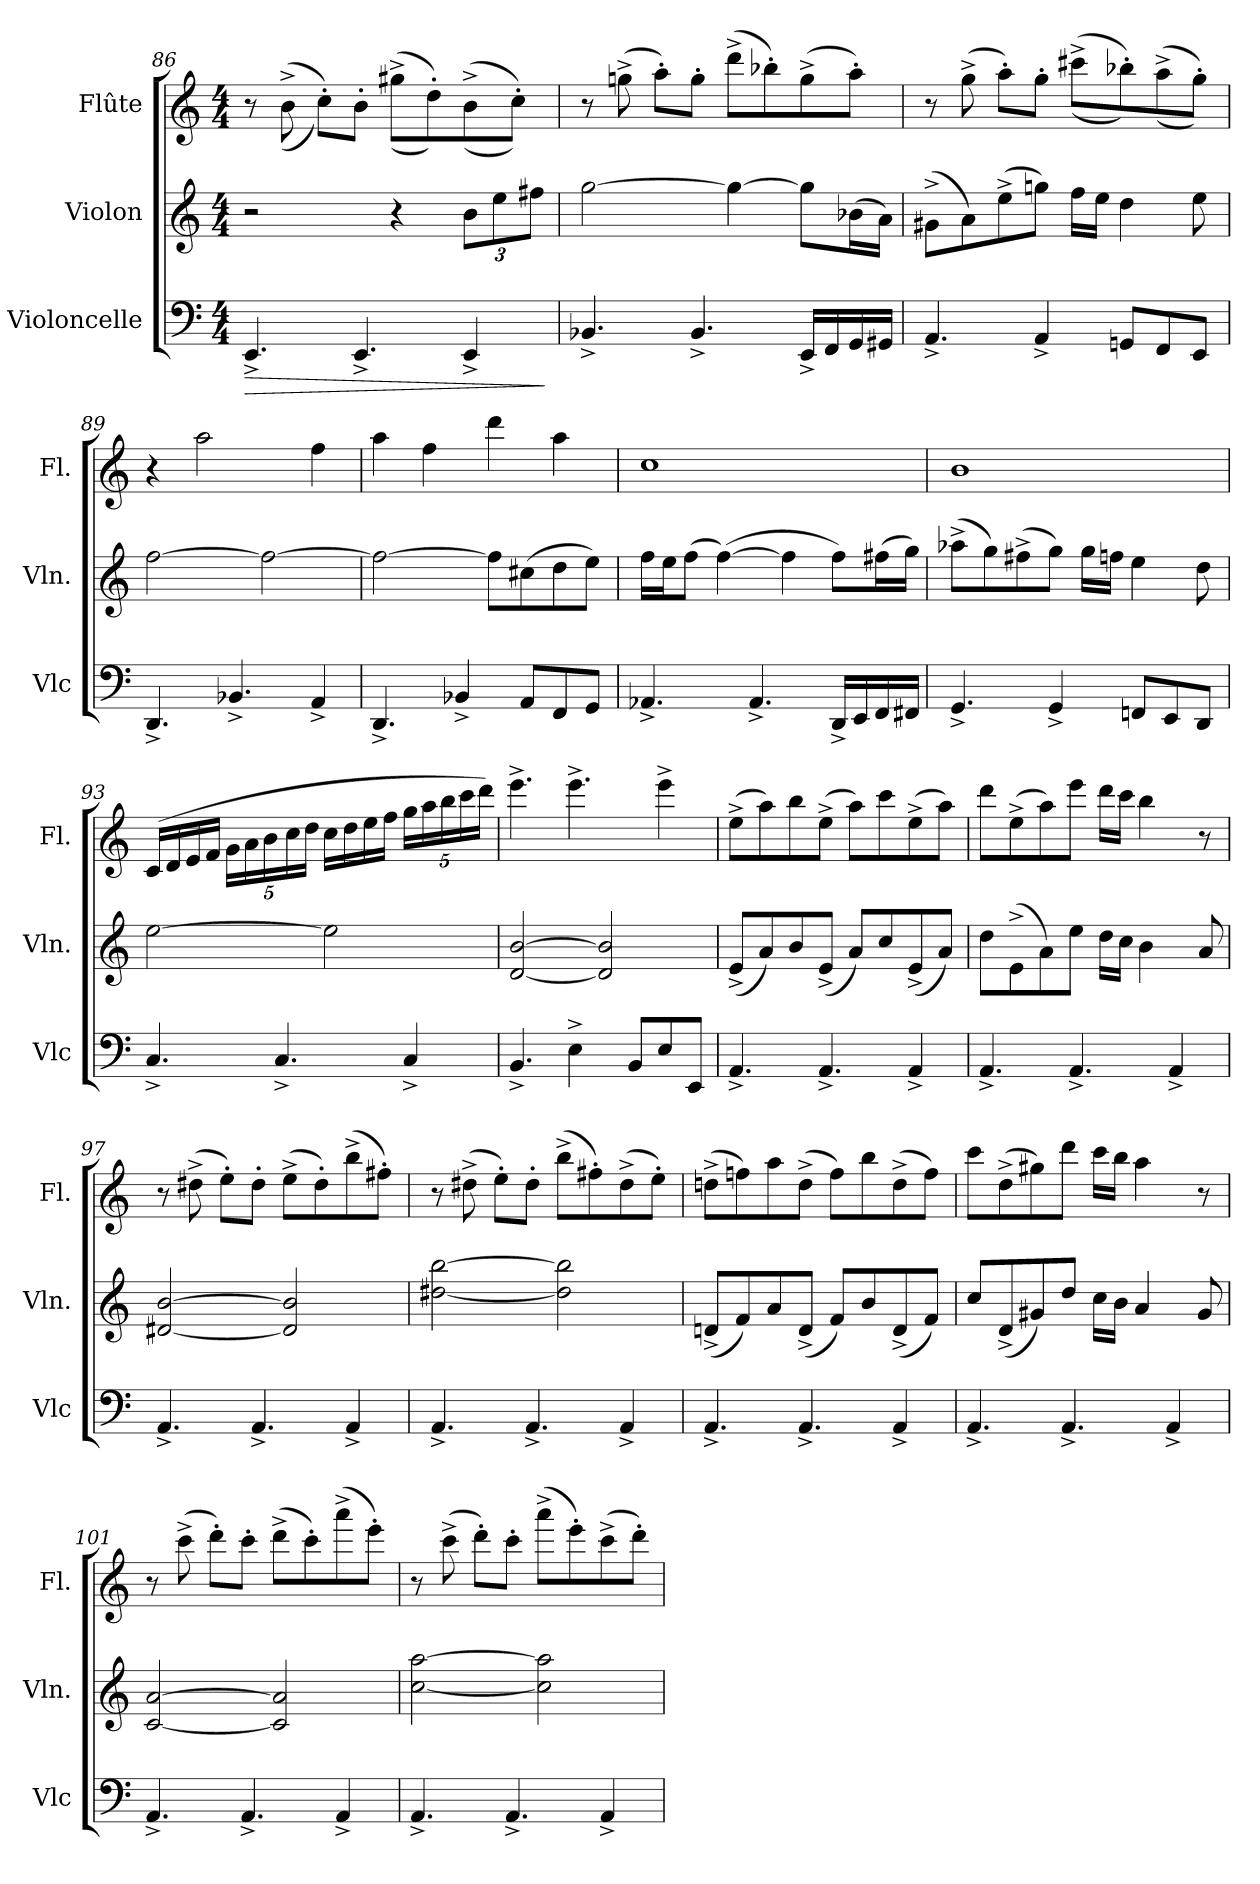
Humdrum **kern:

**kern	**dynam	**kern	**kern
*part3	*part3	*part2	*part1
*staff3	*staff3	*staff2	*staff1
*I"Violoncelle	*	*I"Violon	*I"Flûte
*I'Vlc	*	*I'Vln.	*I'Fl.
*clefF4	*	*clefG2	*clefG2
*k[]	*	*k[]	*k[]
*M4/4	*	*M4/4	*M4/4
=86	=86	=86	=86
!	!LO:HP:b	!	!
4.EE^/	>	2r	8r
.	.	.	((8b^\
.	.	.	8cc'\L))
4.EE^/	.	.	8b'\J
.	.	4r	((8gg#X^\L
.	.	.	8dd'\))
*	*	*Xbrackettup	*
4EE^/	.	12b\L	((8b^\
.	.	12ee\	.
.	.	.	8cc'\J))
.	.	12ff#X\J	.
.	]	.	.
!!LO:LB:g=z
=87	=87	=87	=87
4.BB-X^/	.	[2gg\	8r
.	.	.	(8ggn^\
.	.	.	8aa'\L)
4.BB-^/	.	.	8gg'\J
.	.	4gg\_	(8ddd^\L
.	.	.	8bb-X'\)
16EE^/LL	.	8gg\L]	(8gg^\
16FF/	.	.	.
16GG/	.	(16b-X\L	8aa'\J)
16GG#X/JJ	.	16a\JJ)	.
=88	=88	=88	=88
4.AA^/	.	(8g#X^\L	8r
.	.	8a\)	(8gg^\
.	.	(8ee^\	8aa'\L)
4AA^/	.	8ggn\J)	8gg'\J
.	.	16ff\LL	((8ccc#X^\L
.	.	16ee\JJ	.
8GGn/L	.	4dd\	8bb-X'\))
8FF/	.	.	((8aa^\
8EE/J	.	8ee\	8gg'\J))
=89	=89	=89	=89
4.DD^/	.	[2ff\	4r
.	.	.	2aa\
4.BB-X^/	.	.	.
.	.	2ff\_	.
4AA^/	.	.	4ff\
=90	=90	=90	=90
4.DD^/	.	2ff\_	4aa\
.	.	.	4ff\
4BB-X^/	.	.	.
.	.	8ff\L]	4ddd\
8AA/L	.	(8cc#X\	.
8FF/	.	8dd\	4aa\
8GG/J	.	8ee\J)	.
!!LO:LB:g=z
=91	=91	=91	=91
4.AA-X^/	.	16ff\LL	1cc
.	.	16ee\J	.
.	.	(8ff\J	.
.	.	([4ff\)	.
4.AA-^/	.	.	.
.	.	4ff\]	.
16DD^/LL	.	8ff\L)	.
16EE/	.	.	.
16FF/	.	(16ff#X\L	.
16FF#X/JJ	.	16gg\JJ)	.
=92	=92	=92	=92
4.GG^/	.	(8aa-X^\L	1b
.	.	8gg\)	.
.	.	(8ff#X^\	.
4GG^/	.	8gg\J)	.
.	.	16gg\LL	.
.	.	16ffn\JJ	.
8FFn/L	.	4ee\	.
8EE/	.	.	.
8DD/J	.	8dd\	.
=93	=93	=93	=93
4.C^/	.	[2ee\	(16c/LL
.	.	.	16d/
.	.	.	16e/
.	.	.	16f/JJ
*	*	*	*Xbrackettup
.	.	.	20g\LL
.	.	.	20a\
.	.	.	20b\
4.C^/	.	.	.
.	.	.	20cc\
.	.	.	20dd\JJ
.	.	2ee\]	16cc\LL
.	.	.	16dd\
.	.	.	16ee\
.	.	.	16ff\JJ
4C^/	.	.	20gg\LL
.	.	.	20aa\
.	.	.	20bb\
.	.	.	20ccc\
.	.	.	20ddd\JJ)
!!LO:PB:g=z
=94	=94	=94	=94
4.BB^/	.	[2d/ [2b/	4.eee^\
4E^\	.	.	4.eee^\
.	.	2d/] 2b/]	.
8BB/L	.	.	.
8E/	.	.	4eee^\
8EE/J	.	.	.
=95	=95	=95	=95
4.AA^/	.	(8e^/L	(8ee^\L
.	.	8a/)	8aa\)
.	.	8b/	8bb\
4.AA^/	.	(8e^/J	(8ee^\J
.	.	8a/L)	8aa\L)
.	.	8cc/	8ccc\
4AA^/	.	(8e^/	(8ee^\
.	.	8a/J)	8aa\J)
=96	=96	=96	=96
4.AA^/	.	8dd\L	8ddd\L
.	.	(8e^\	(8ee^\
.	.	8a\)	8aa\)
4.AA^/	.	8ee\J	8eee\J
.	.	16dd\LL	16ddd\LL
.	.	16cc\JJ	16ccc\JJ
.	.	4b\	4bb\
4AA^/	.	.	.
.	.	8a/	8r
=97	=97	=97	=97
4.AA^/	.	[2d#X/ [2b/	8r
.	.	.	(8dd#X^\
.	.	.	8ee'\L)
4.AA^/	.	.	8dd#'\J
.	.	2d#/] 2b/]	(8ee^\L
.	.	.	8dd#'\)
4AA^/	.	.	(8bb^\
.	.	.	8ff#X'\J)
!!LO:LB:g=z
=98	=98	=98	=98
4.AA^/	.	[2dd#X\ [2bb\	8r
.	.	.	(8dd#X^\
.	.	.	8ee'\L)
4.AA^/	.	.	8dd#'\J
.	.	2dd#\] 2bb\]	(8bb^\L
.	.	.	8ff#X'\)
4AA^/	.	.	(8dd#^\
.	.	.	8ee'\J)
=99	=99	=99	=99
4.AA^/	.	(8dn^/L	(8ddn^\L
.	.	8f/)	8ffn\)
.	.	8a/	8aa\
4.AA^/	.	(8d^/J	(8dd^\J
.	.	8f/L)	8ff\L)
.	.	8b/	8bb\
4AA^/	.	(8d^/	(8dd^\
.	.	8f/J)	8ff\J)
=100	=100	=100	=100
4.AA^/	.	8cc/L	8ccc\L
.	.	(8d^/	(8dd^\
.	.	8g#X/)	8gg#X\)
4.AA^/	.	8dd/J	8ddd\J
.	.	16cc\LL	16ccc\LL
.	.	16b\JJ	16bb\JJ
.	.	4a/	4aa\
4AA^/	.	.	.
.	.	8g#/	8r
=101	=101	=101	=101
4.AA^/	.	[2c/ [2a/	8r
.	.	.	(8ccc^\
.	.	.	8ddd'\L)
4.AA^/	.	.	8ccc'\J
.	.	2c/] 2a/]	(8ddd^\L
.	.	.	8ccc'\)
4AA^/	.	.	(8aaa^\
.	.	.	8eee'\J)
!!LO:LB:g=z
=102	=102	=102	=102
4.AA^/	.	[2cc\ [2aa\	8r
.	.	.	(8ccc^\
.	.	.	8ddd'\L)
4.AA^/	.	.	8ccc'\J
.	.	2cc\] 2aa\]	(8aaa^\L
.	.	.	8eee'\)
4AA^/	.	.	(8ccc^\
.	.	.	8ddd'\J)
=	=	=	=
*-	*-	*-	*-
